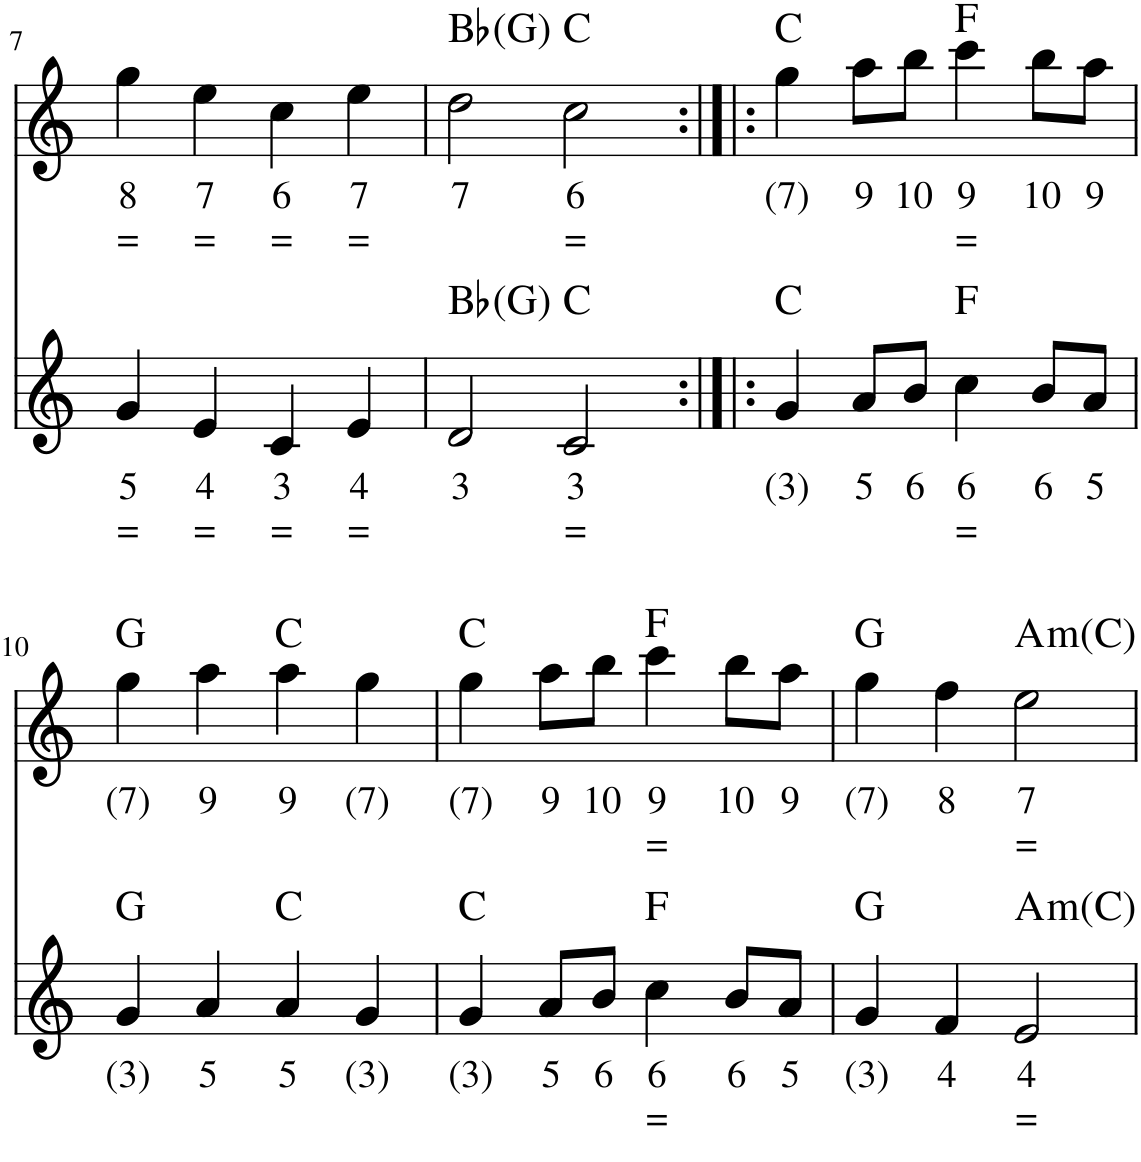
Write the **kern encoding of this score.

**kern	**text	**text	**kern	**text	**text	**harte
*part2	*part2	*part2	*part1	*part1	*part1	*part1
*staff2	*staff2	*staff2	*staff1	*staff1	*staff1	*
*I"Stem	*	*	*I"Stem	*	*	*
!!LO:PB:g=z
*clefG2	*	*	*clefG2	*	*	*
*k[]	*	*	*k[]	*	*	*
*M4/4	*	*	*M4/4	*	*	*
=7	=7	=7	=7	=7	=7	=7
!	!LO:LY:b	!LO:LY:b	!	!LO:LY:b	!LO:LY:b	!
4g/	5	=	4gg\	8	=	.
!	!LO:LY:b	!LO:LY:b	!	!LO:LY:b	!LO:LY:b	!
4e/	4	=	4ee\	7	=	.
!	!LO:LY:b	!LO:LY:b	!	!LO:LY:b	!LO:LY:b	!
4c/	3	=	4cc\	6	=	.
!	!LO:LY:b	!LO:LY:b	!	!LO:LY:b	!LO:LY:b	!
4e/	4	=	4ee\	7	=	.
=8	=8	=8	=8	=8	=8	=8
!	!LO:LY:b	!	!	!LO:LY:b	!	!
2d/	3	.	2dd\	7	.	Bb:maj
!	!LO:LY:b	!LO:LY:b	!	!LO:LY:b	!LO:LY:b	!
2c/	3	=	2cc\	6	=	C:maj
=9:|!|:	=9:|!|:	=9:|!|:	=9:|!|:	=9:|!|:	=9:|!|:	=9:|!|:
!	!LO:LY:b	!	!	!LO:LY:b	!	!
4g/	(3)	.	4gg\	(7)	.	C:maj
!	!LO:LY:b	!	!	!LO:LY:b	!	!
8a/L	5	.	8aa\L	9	.	.
!	!LO:LY:b	!	!	!LO:LY:b	!	!
8b/J	6	.	8bbn\J	10	.	.
!	!LO:LY:b	!LO:LY:b	!	!LO:LY:b	!LO:LY:b	!
4cc\	6	=	4ccc\	9	=	F:maj
!	!LO:LY:b	!	!	!LO:LY:b	!	!
8b/L	6	.	8bb\L	10	.	.
!	!LO:LY:b	!	!	!LO:LY:b	!	!
8a/J	5	.	8aa\J	9	.	.
!!LO:LB:g=z
=10	=10	=10	=10	=10	=10	=10
!	!LO:LY:b	!	!	!LO:LY:b	!	!
4g/	(3)	.	4gg\	(7)	.	G:maj
!	!LO:LY:b	!	!	!LO:LY:b	!	!
4a/	5	.	4aa\	9	.	.
!	!LO:LY:b	!	!	!LO:LY:b	!	!
4a/	5	.	4aa\	9	.	C:maj
!	!LO:LY:b	!	!	!LO:LY:b	!	!
4g/	(3)	.	4gg\	(7)	.	.
=11	=11	=11	=11	=11	=11	=11
!	!LO:LY:b	!	!	!LO:LY:b	!	!
4g/	(3)	.	4gg\	(7)	.	C:maj
!	!LO:LY:b	!	!	!LO:LY:b	!	!
8a/L	5	.	8aa\L	9	.	.
!	!LO:LY:b	!	!	!LO:LY:b	!	!
8b/J	6	.	8bb\J	10	.	.
!	!LO:LY:b	!LO:LY:b	!	!LO:LY:b	!LO:LY:b	!
4cc\	6	=	4ccc\	9	=	F:maj
!	!LO:LY:b	!	!	!LO:LY:b	!	!
8b/L	6	.	8bb\L	10	.	.
!	!LO:LY:b	!	!	!LO:LY:b	!	!
8a/J	5	.	8aa\J	9	.	.
=12	=12	=12	=12	=12	=12	=12
!	!LO:LY:b	!	!	!LO:LY:b	!	!
4g/	(3)	.	4gg\	(7)	.	G:maj
!	!LO:LY:b	!	!	!LO:LY:b	!	!
4f/	4	.	4ff\	8	.	.
!	!LO:LY:b	!LO:LY:b	!	!LO:LY:b	!LO:LY:b	!LO:H:kt=m
2e/	4	=	2ee\	7	=	A:min
=	=	=	=	=	=	=
*-	*-	*-	*-	*-	*-	*-
